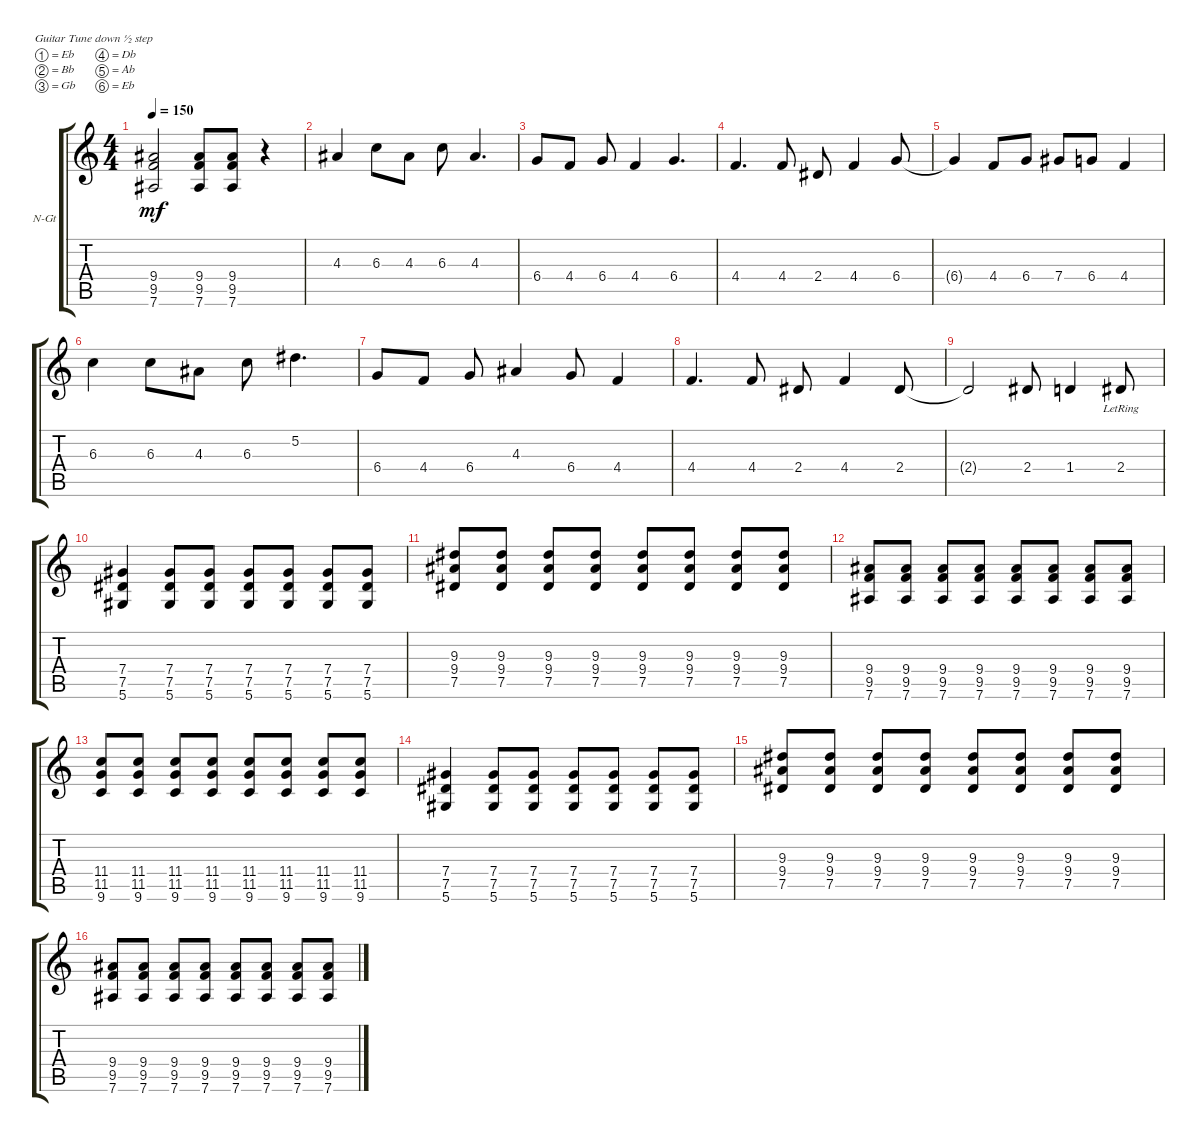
\defaultSystemsLayout 4
\bracketExtendMode groupsimilarinstruments
\firstSystemTrackNameOrientation horizontal
\otherSystemsTrackNameOrientation horizontal
\track ("Nylon Guitar" "N-Gt") {instrument acousticguitarnylon}
\staff {score tabs}
\tuning (Eb4 Bb3 Gb3 Db3 Ab2 Eb2)
\ts (4 4)
\tempo 150
\clef g2
\ks c
(9.4{t} 9.5{t} 7.6{t}).2{dy mf} (7.6 9.4 9.5).8 (7.6 9.5 9.4).8 r.4 |
4.3.4 6.3.8 4.3.8 6.3.8 4.3.4{d} |
6.4.8 4.4.8 6.4.8 4.4.4 6.4.4{d} |
4.4.4{d} 4.4.8 2.4.8 4.4.4 6.4.8 |
6.4{t}.4 4.4.8 6.4.8 7.4.8 6.4.8 4.4.4 |
6.3.4 6.3.8 4.3.8 6.3.8 5.2.4{d} |
6.4.8 4.4.8 6.4.8 4.3.4 6.4.8 4.4.4 |
4.4.4{d} 4.4.8 2.4.8 4.4.4 2.4.8 |
2.4{t}.2 2.4.8 1.4.4 2.4{lr}.8 |
(5.6 7.4 7.5).4 (5.6 7.4 7.5).8 (5.6 7.4 7.5).8 (5.6 7.4 7.5).8 (5.6 7.4 7.5).8 (5.6 7.4 7.5).8 (5.6 7.5 7.4).8 |
(7.5 9.4 9.3).8 (7.5 9.4 9.3).8 (7.5 9.4 9.3).8 (7.5 9.4 9.3).8 (7.5 9.4 9.3).8 (7.5 9.4 9.3).8 (7.5 9.4 9.3).8 (7.5 9.4 9.3).8 |
(7.6 9.5 9.4).8 (7.6 9.5 9.4).8 (7.6 9.5 9.4).8 (7.6 9.5 9.4).8 (7.6 9.5 9.4).8 (7.6 9.4 9.5).8 (7.6 9.4 9.5).8 (7.6 9.5 9.4).8 |
(9.6 11.5 11.4).8 (9.6 11.5 11.4).8 (9.6 11.5 11.4).8 (9.6 11.5 11.4).8 (9.6 11.5 11.4).8 (9.6 11.5 11.4).8 (9.6 11.5 11.4).8 (9.6 11.5 11.4).8 |
(5.6 7.4 7.5).4 (5.6 7.5 7.4).8 (5.6 7.5 7.4).8 (5.6 7.4 7.5).8 (5.6 7.5 7.4).8 (5.6 7.5 7.4).8 (7.4 7.5 5.6).8 |
(7.5 9.4 9.3).8 (7.5 9.4 9.3).8 (7.5 9.4 9.3).8 (7.5 9.4 9.3).8 (7.5 9.4 9.3).8 (7.5 9.4 9.3).8 (7.5 9.4 9.3).8 (7.5 9.4 9.3).8 |
(7.6 9.5 9.4).8 (7.6 9.5 9.4).8 (7.6 9.5 9.4).8 (7.6 9.5 9.4).8 (7.6 9.5 9.4).8 (7.6 9.4 9.5).8 (7.6 9.4 9.5).8 (7.6 9.5 9.4).8
